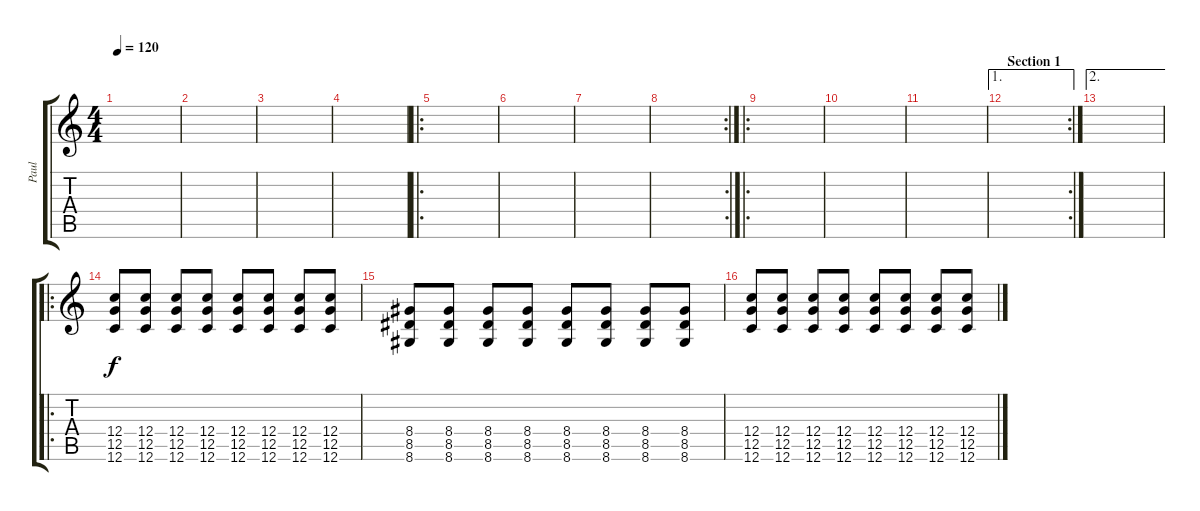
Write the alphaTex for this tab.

\track ("Paul" "Paul") {instrument distortionguitar}
\staff {score tabs}
\tuning (D4 A3 F3 C3 G2 C2) {hide}
\ts (4 4)
\tempo 120
\clef g2
\ks c
|
|
|
|
\ro
|
|
|
\rc 2
|
\ro
|
|
|
\ae 1
\rc 2
\section ("" "Section 1")
|
\ae 2
|
\ro
(12.4 12.5 12.6).8 (12.4 12.5 12.6).8 (12.4 12.5 12.6).8 (12.4 12.5 12.6).8 (12.4 12.5 12.6).8 (12.4 12.5 12.6).8 (12.4 12.5 12.6).8 (12.4 12.5 12.6).8 |
(8.4 8.5 8.6).8 (8.4 8.5 8.6).8 (8.4 8.5 8.6).8 (8.4 8.5 8.6).8 (8.4 8.5 8.6).8 (8.4 8.5 8.6).8 (8.4 8.5 8.6).8 (8.4 8.5 8.6).8 |
(12.4 12.5 12.6).8 (12.4 12.5 12.6).8 (12.4 12.5 12.6).8 (12.4 12.5 12.6).8 (12.4 12.5 12.6).8 (12.4 12.5 12.6).8 (12.4 12.5 12.6).8 (12.4 12.5 12.6).8
